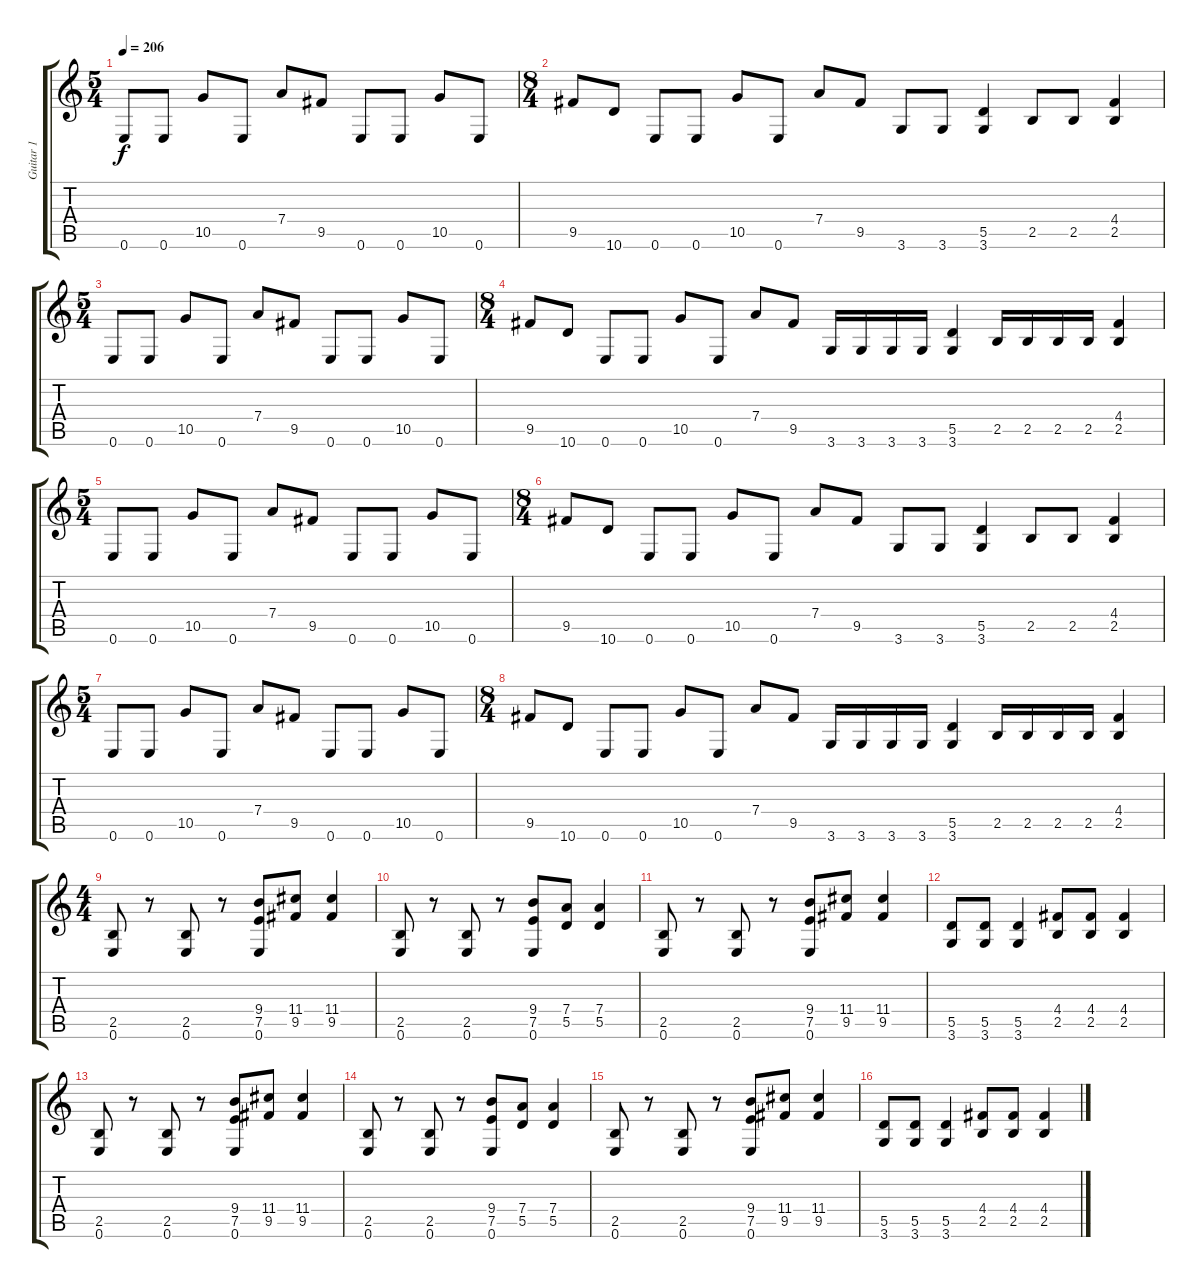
\track ("Guitar 1" "Guitar 1") {instrument distortionguitar}
\staff {score tabs}
\tuning (E4 B3 G3 D3 A2 E2) {hide}
\ts (5 4)
\tempo 206
\clef g2
\ks c
0.6.8{dy f} 0.6.8 10.5.8 0.6.8 7.4.8 9.5.8 0.6.8 0.6.8 10.5.8 0.6.8 |
\ts (8 4)
9.5.8 10.6.8 0.6.8 0.6.8 10.5.8 0.6.8 7.4.8 9.5.8 3.6.8 3.6.8 (5.5 3.6).4 2.5.8 2.5.8 (4.4 2.5).4 |
\ts (5 4)
0.6.8 0.6.8 10.5.8 0.6.8 7.4.8 9.5.8 0.6.8 0.6.8 10.5.8 0.6.8 |
\ts (8 4)
9.5.8 10.6.8 0.6.8 0.6.8 10.5.8 0.6.8 7.4.8 9.5.8 3.6.16 3.6.16 3.6.16 3.6.16 (5.5 3.6).4 2.5.16 2.5.16 2.5.16 2.5.16 (4.4 2.5).4 |
\ts (5 4)
0.6.8 0.6.8 10.5.8 0.6.8 7.4.8 9.5.8 0.6.8 0.6.8 10.5.8 0.6.8 |
\ts (8 4)
9.5.8 10.6.8 0.6.8 0.6.8 10.5.8 0.6.8 7.4.8 9.5.8 3.6.8 3.6.8 (5.5 3.6).4 2.5.8 2.5.8 (4.4 2.5).4 |
\ts (5 4)
0.6.8 0.6.8 10.5.8 0.6.8 7.4.8 9.5.8 0.6.8 0.6.8 10.5.8 0.6.8 |
\ts (8 4)
9.5.8 10.6.8 0.6.8 0.6.8 10.5.8 0.6.8 7.4.8 9.5.8 3.6.16 3.6.16 3.6.16 3.6.16 (5.5 3.6).4 2.5.16 2.5.16 2.5.16 2.5.16 (4.4 2.5).4 |
\ts (4 4)
(2.5 0.6).8 r.8 (2.5 0.6).8 r.8 (9.4 7.5 0.6).8 (11.4 9.5).8 (11.4 9.5).4 |
(2.5 0.6).8 r.8 (2.5 0.6).8 r.8 (9.4 7.5 0.6).8 (7.4 5.5).8 (7.4 5.5).4 |
(2.5 0.6).8 r.8 (2.5 0.6).8 r.8 (9.4 7.5 0.6).8 (11.4 9.5).8 (11.4 9.5).4 |
(5.5 3.6).8 (5.5 3.6).8 (5.5 3.6).4 (4.4 2.5).8 (4.4 2.5).8 (4.4 2.5).4 |
(2.5 0.6).8 r.8 (2.5 0.6).8 r.8 (9.4 7.5 0.6).8 (11.4 9.5).8 (11.4 9.5).4 |
(2.5 0.6).8 r.8 (2.5 0.6).8 r.8 (9.4 7.5 0.6).8 (7.4 5.5).8 (7.4 5.5).4 |
(2.5 0.6).8 r.8 (2.5 0.6).8 r.8 (9.4 7.5 0.6).8 (11.4 9.5).8 (11.4 9.5).4 |
(5.5 3.6).8 (5.5 3.6).8 (5.5 3.6).4 (4.4 2.5).8 (4.4 2.5).8 (4.4 2.5).4
